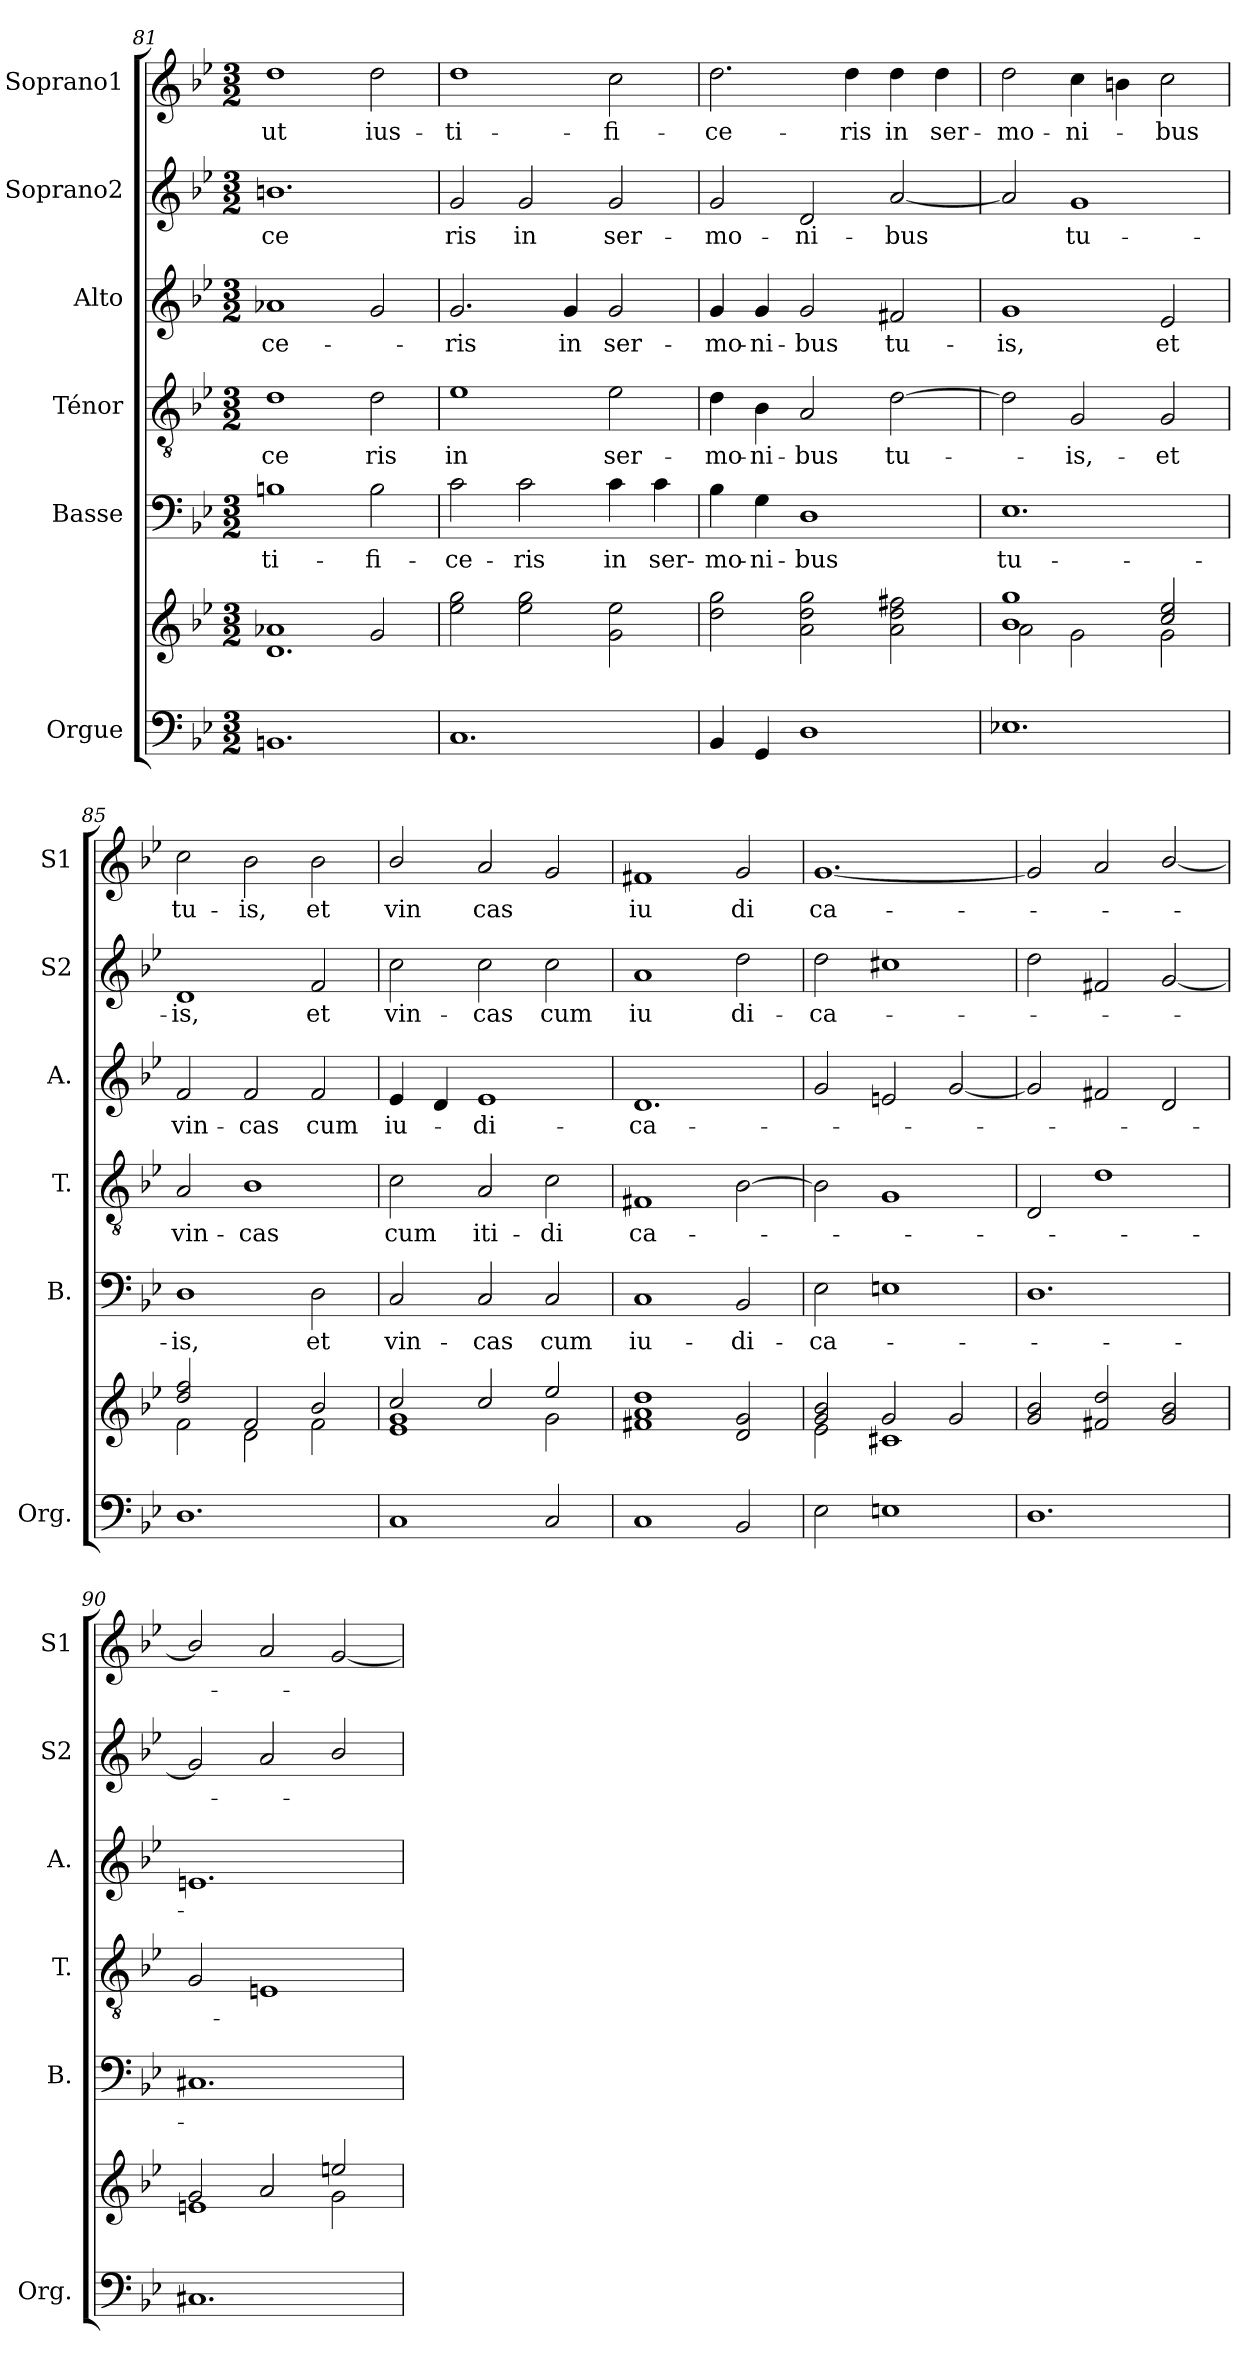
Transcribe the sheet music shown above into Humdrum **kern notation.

**kern	**kern	**kern	**text	**kern	**text	**kern	**text	**kern	**text	**kern	**text
*part6	*part6	*part5	*part5	*part4	*part4	*part3	*part3	*part2	*part2	*part1	*part1
*staff7	*staff6	*staff5	*staff5	*staff4	*staff4	*staff3	*staff3	*staff2	*staff2	*staff1	*staff1
*I"Orgue	*	*I"Basse	*	*I"Ténor	*	*I"Alto	*	*I"Soprano2	*	*I"Soprano1	*
*I'Org.	*	*I'B.	*	*I'T.	*	*I'A.	*	*I'S2	*	*I'S1	*
*clefF4	*clefG2	*clefF4	*	*clefGv2	*	*clefG2	*	*clefG2	*	*clefG2	*
*k[b-e-]	*k[b-e-]	*k[b-e-]	*	*k[b-e-]	*	*k[b-e-]	*	*k[b-e-]	*	*k[b-e-]	*
*M3/2	*M3/2	*M3/2	*	*M3/2	*	*M3/2	*	*M3/2	*	*M3/2	*
=81	=81	=81	=81	=81	=81	=81	=81	=81	=81	=81	=81
*	*^	*	*	*	*	*	*	*	*	*	*
!	!	!	!	!LO:LY:b	!	!LO:LY:b	!	!LO:LY:b	!	!LO:LY:b	!	!LO:LY:b
1.BBn	1a-X	1.d	1Bn	-ti-	1d	-ce	1a-X	-ce-	1.bn	ce	1dd	ut
!	!	!	!	!LO:LY:b	!	!LO:LY:b	!	!	!	!	!	!LO:LY:b
.	2g/	.	2B\	-fi-	2d\	ris	2g/	.	.	.	2dd\	ius-
*	*v	*v	*	*	*	*	*	*	*	*	*	*
=82	=82	=82	=82	=82	=82	=82	=82	=82	=82	=82	=82
!	!	!	!LO:LY:b	!	!LO:LY:b	!	!LO:LY:b	!	!LO:LY:b	!	!LO:LY:b
1.C	2ee-\ 2gg\	2c\	-ce-	1e-	in	2.g/	-ris	2g/	ris	1dd	-ti-
!	!	!	!LO:LY:b	!	!	!	!	!	!LO:LY:b	!	!
.	2ee-\ 2gg\	2c\	-ris	.	.	.	.	2g/	in	.	.
!	!	!	!	!	!	!	!LO:LY:b	!	!	!	!
.	.	.	.	.	.	4g/	in	.	.	.	.
!	!	!	!LO:LY:b	!	!LO:LY:b	!	!LO:LY:b	!	!LO:LY:b	!	!LO:LY:b
.	2g\ 2ee-\	4c\	in	2e-\	ser-	2g/	ser-	2g/	ser-	2cc\	-fi-
!	!	!	!LO:LY:b	!	!	!	!	!	!	!	!
.	.	4c\	ser-	.	.	.	.	.	.	.	.
=83	=83	=83	=83	=83	=83	=83	=83	=83	=83	=83	=83
!	!	!	!LO:LY:b	!	!LO:LY:b	!	!LO:LY:b	!	!LO:LY:b	!	!LO:LY:b
4BB-/	2dd\ 2gg\	4B-\	-mo-	4d\	-mo-	4g/	-mo-	2g/	-mo-	2.dd\	-ce-
!	!	!	!LO:LY:b	!	!LO:LY:b	!	!LO:LY:b	!	!	!	!
4GG/	.	4G\	-ni-	4B-\	-ni-	4g/	-ni-	.	.	.	.
!	!	!	!LO:LY:b	!	!LO:LY:b	!	!LO:LY:b	!	!LO:LY:b	!	!
1D	2a\ 2dd\ 2gg\	1D	-bus	2A/	-bus	2g/	-bus	2d/	-ni-	.	.
!	!	!	!	!	!	!	!	!	!	!	!LO:LY:b
.	.	.	.	.	.	.	.	.	.	4dd\	-ris
!	!	!	!	!	!LO:LY:b	!	!LO:LY:b	!	!LO:LY:b	!	!LO:LY:b
.	2a\ 2dd\ 2ff#X\	.	.	[2d\	tu-	2f#X/	tu-	[2a/	-bus	4dd\	in
!	!	!	!	!	!	!	!	!	!	!	!LO:LY:b
.	.	.	.	.	.	.	.	.	.	4dd\	ser-
=84	=84	=84	=84	=84	=84	=84	=84	=84	=84	=84	=84
*	*^	*	*	*	*	*	*	*	*	*	*
!	!	!	!	!LO:LY:b	!	!	!	!LO:LY:b	!	!	!	!LO:LY:b
1.E-X	1b- 1gg	2a\	1.E-	tu-	2d\]	.	1g	-is,	2a/]	.	2dd\	-mo-
!	!	!	!	!	!	!LO:LY:b	!	!	!	!LO:LY:b	!	!LO:LY:b
.	.	2g\	.	.	2G/	-is,-	.	.	1g	tu-	4cc\	-ni-
.	.	.	.	.	.	.	.	.	.	.	4bn\	.
!	!	!	!	!	!	!LO:LY:b	!	!LO:LY:b	!	!	!	!LO:LY:b
.	2cc/ 2ee-/	2g\	.	.	2G/	-et	2e-/	et	.	.	2cc\	-bus
!!LO:LB:g=z
=85	=85	=85	=85	=85	=85	=85	=85	=85	=85	=85	=85	=85
!	!	!	!	!LO:LY:b	!	!LO:LY:b	!	!LO:LY:b	!	!LO:LY:b	!	!LO:LY:b
1.D	2dd/ 2ff/	2f\	1D	-is,	2A/	vin-	2f/	vin-	1d	-is,	2cc\	tu-
!	!	!	!	!	!	!LO:LY:b	!	!LO:LY:b	!	!	!	!LO:LY:b
.	2f/	2d\	.	.	1B-	-cas	2f/	-cas	.	.	2b-i\	-is,
!	!	!	!	!LO:LY:b	!	!	!	!LO:LY:b	!	!LO:LY:b	!	!LO:LY:b
.	2b-/	2f\	2D\	et	.	.	2f/	cum	2f/	et	2b-\	et
=86	=86	=86	=86	=86	=86	=86	=86	=86	=86	=86	=86	=86
!	!	!	!	!LO:LY:b	!	!LO:LY:b	!	!LO:LY:b	!	!LO:LY:b	!	!LO:LY:b
1C	2cc/	1e- 1g	2C/	vin-	2c\	cum	4e-/	-iu-	2cc\	vin-	2b-/	vin
.	.	.	.	.	.	.	4d/	.	.	.	.	.
!	!	!	!	!LO:LY:b	!	!LO:LY:b	!	!LO:LY:b	!	!LO:LY:b	!	!LO:LY:b
.	2cc/	.	2C/	-cas	2A/	iti-	1e-	-di-	2cc\	-cas	2a/	cas
!	!	!	!	!LO:LY:b	!	!LO:LY:b	!	!	!	!LO:LY:b	!	!
2C/	2ee-/	2g\	2C/	cum	2c\	-di	.	.	2cc\	cum	2g/	.
=87	=87	=87	=87	=87	=87	=87	=87	=87	=87	=87	=87	=87
!	!	!	!	!LO:LY:b	!	!LO:LY:b	!	!LO:LY:b	!	!LO:LY:b	!	!LO:LY:b
*	*v	*v	*	*	*	*	*	*	*	*	*	*
1C	1f#X 1a 1dd	1C	iu-	1F#X	ca-	1.d	-ca-	1a	iu	1f#X	iu
!	!	!	!LO:LY:b	!	!	!	!	!	!LO:LY:b	!	!LO:LY:b
2BB-/	2d/ 2g/	2BB-/	-di-	[2B-\	.	.	.	2dd\	di-	2g/	di
=88	=88	=88	=88	=88	=88	=88	=88	=88	=88	=88	=88
*	*^	*	*	*	*	*	*	*	*	*	*
!	!	!	!	!LO:LY:b	!	!	!	!	!	!LO:LY:b	!	!LO:LY:b
2E-\	2g/ 2b-/	2e-\	2E-\	-ca-	2B-\]	.	2g/	.	2dd\	-ca-	[1.g	ca-
1En	2g/	1c#X	1En	.	1G	.	2en/	.	1cc#X	.	.	.
.	2g/	.	.	.	.	.	[2g/	.	.	.	.	.
*	*v	*v	*	*	*	*	*	*	*	*	*	*
=89	=89	=89	=89	=89	=89	=89	=89	=89	=89	=89	=89
1.D	2g/ 2b-/	1.D	.	2D/	.	2g/]	.	2dd\	.	2g/]	.
.	2f#X/ 2dd/	.	.	1d	.	2f#X/	.	2f#X/	.	2a/	.
.	2g/ 2b-/	.	.	.	.	2d/	.	[2g/	.	[2b-/	.
=90	=90	=90	=90	=90	=90	=90	=90	=90	=90	=90	=90
*	*^	*	*	*	*	*	*	*	*	*	*
1.C#X	2g/	1en	1.C#X	.	2G/	.	1.en	.	2g/]	.	2b-/]	.
.	2a/	.	.	.	1En	.	.	.	2a/	.	2a/	.
.	2een/	2g\	.	.	.	.	.	.	2b-/	.	[2g/	.
*	*v	*v	*	*	*	*	*	*	*	*	*	*
=	=	=	=	=	=	=	=	=	=	=	=
*-	*-	*-	*-	*-	*-	*-	*-	*-	*-	*-	*-
